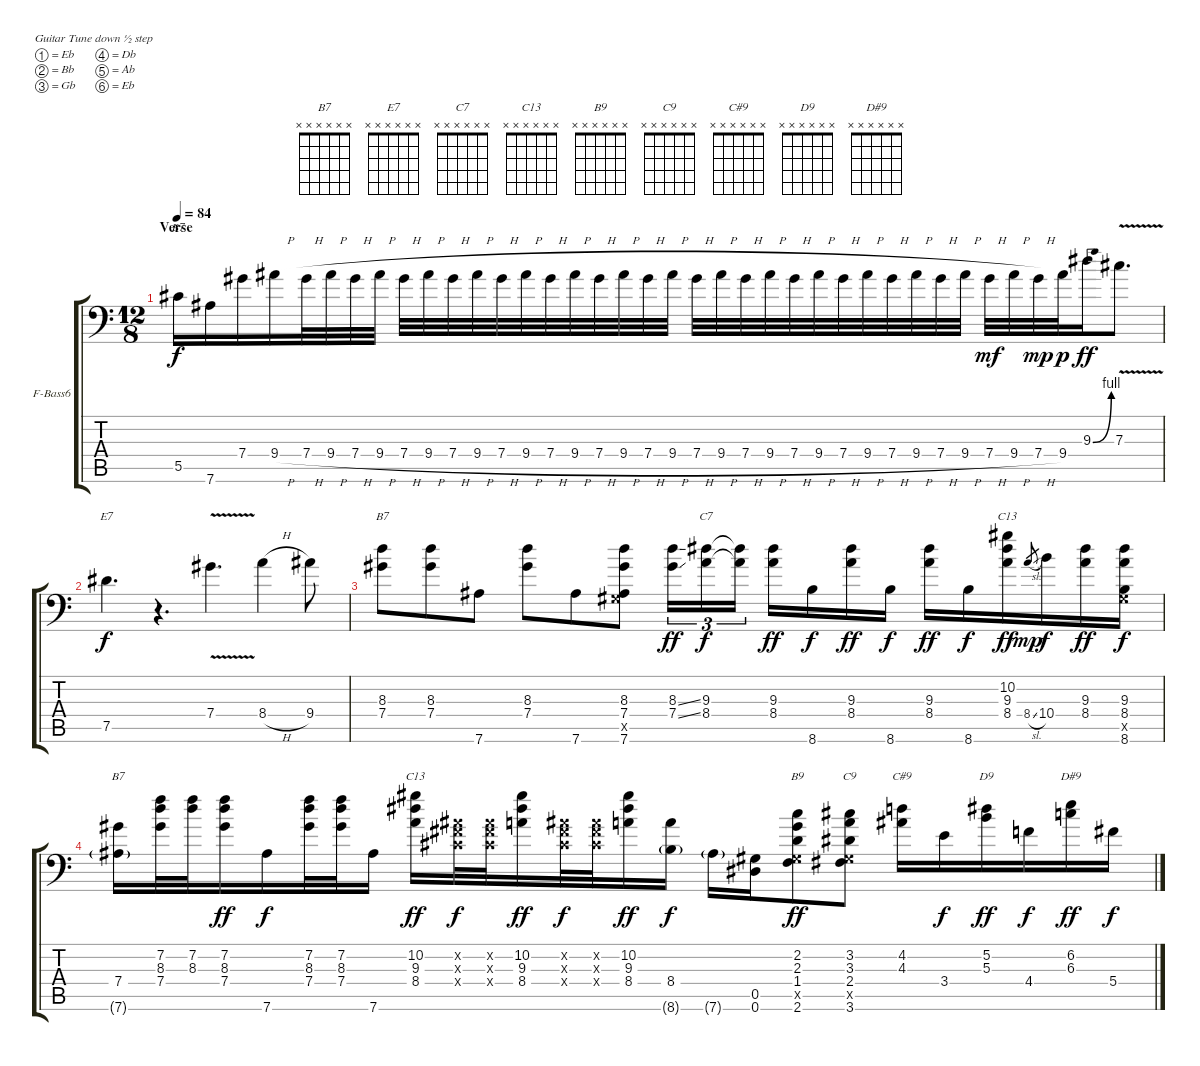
\bracketExtendMode groupsimilarinstruments
\firstSystemTrackNameOrientation horizontal
\otherSystemsTrackNameOrientation horizontal
\track ("Overdub" "F-Bass6") {instrument fretlessbass}
\staff {score tabs}
\tuning (Eb4 Bb3 Gb3 Db3 Ab2 Eb2)
\chord ("B7" x x x x x x)
\chord ("E7" x x x x x x)
\chord ("C7" x x x x x x)
\chord ("C13" x x x x x x)
\chord ("B9" x x x x x x)
\chord ("C9" x x x x x x)
\chord ("C#9" x x x x x x)
\chord ("D9" x x x x x x)
\chord ("D#9" x x x x x x)
\ts (12 8)
\section ("" "Verse")
\tempo 84
\clef f4
\ks c
5.5.16{ch "B7" dy f} 7.6.16 7.4.16 9.4{h}.16 7.4{h}.32 9.4{h}.32 7.4{h}.32 9.4{h}.32 7.4{h}.32 9.4{h}.32 7.4{h}.32 9.4{h}.32 7.4{h}.32 9.4{h}.32 7.4{h}.32 9.4{h}.32 7.4{h}.32 9.4{h}.32 7.4{h}.32 9.4{h}.32 7.4{h}.32 9.4{h}.32 7.4{h}.32 9.4{h}.32 7.4{h}.32 9.4{h}.32 7.4{h}.32 9.4{h}.32 7.4{h}.32 9.4{h}.32 7.4{h}.32 9.4{h}.32 7.4{h}.32{dy mf} 9.4{h}.32 7.4{h}.32{dy mp} 9.4.32{dy p} 9.3{be (bend 0 0 60 4)}.16{dy ff} 7.3{v}.8{d} |
7.5.4{d ch "E7" dy f} r.4{d} 7.4{v}.4{d} 8.4{h}.4 9.4.8 |
(8.3 7.4).8{ch "B7"} (8.3 7.4).8 7.6.8 (8.3 7.4).8 7.6.8 (8.3 7.4 0.5{x} 7.6).8 (8.3{ss} 7.4{ss}).16{tu (3 2) dy ff} (9.3 8.4).16{tu (3 2) ch "C7" dy f} (9.3{t} 8.4{t}).16{tu (3 2)} (9.3 8.4).16{dy ff} 8.6.16{dy f} (9.3 8.4).16{dy ff} 8.6.16{dy f} (9.3 8.4).16{dy ff} 8.6.16{dy f} (10.2 9.3 8.4).16{ch "C13" dy ff} 8.4{sl}.8{gr dy mp} 10.4.16{dy f} (9.3 8.4).16{dy ff} (9.3 8.4 0.5{x} 8.6).16{dy f} |
(7.4 7.6{g}).16{ch "B7"} (7.2 8.3 7.4).32 (7.2 8.3).32 (7.2 8.3 7.4).16{dy ff} 7.6.16{dy f} (7.2 8.3 7.4).32 (7.2 8.3 7.4).32 7.6.16 (10.2 9.3 8.4).16{ch "C13" dy ff} (0.2{x} 0.3{x} 0.4{x}).32{dy f} (0.2{x} 0.3{x} 0.4{x}).32 (10.2 9.3 8.4).16{dy ff} (0.2{x} 0.3{x} 0.4{x}).32{dy f} (0.2{x} 0.3{x} 0.4{x}).32 (10.2 9.3 8.4).16{dy ff} (8.4 8.6{g}).16{dy f} 7.6{g}.16 (0.5 0.6).16 (2.2 2.3 1.4 0.5{x} 2.6).8{ch "B9" dy ff} (3.2 3.3 2.4 0.5{x} 3.6).8{ch "C9"} (4.2 4.3).16{ch "C#9"} 3.4.16{dy f} (5.2 5.3).16{ch "D9" dy ff} 4.4.16{dy f} (6.2 6.3).16{ch "D#9" dy ff} 5.4.16{dy f}
